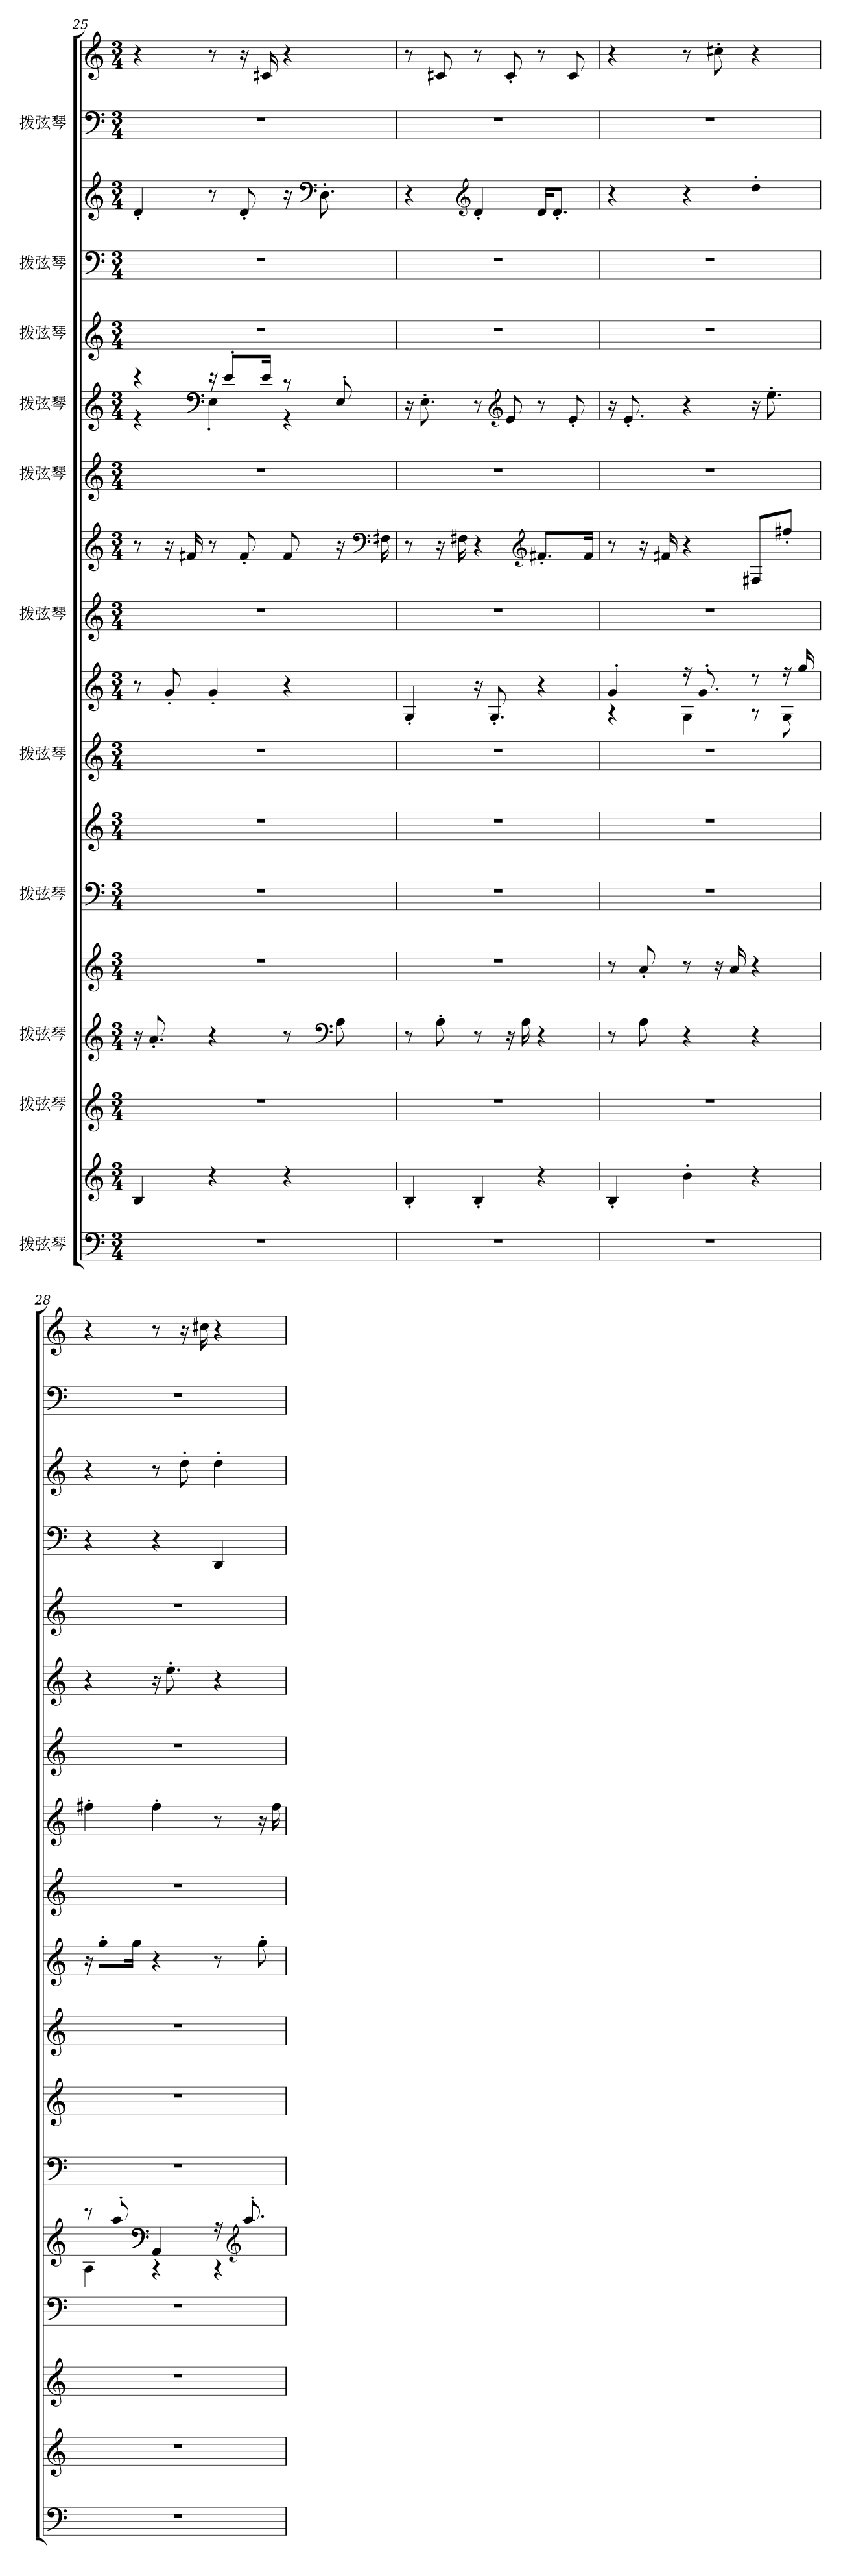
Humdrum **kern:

**kern	**kern	**kern	**kern	**kern	**kern	**kern	**kern	**kern	**kern	**kern	**kern	**kern	**kern	**kern	**kern	**kern	**kern
*part11	*part11	*part10	*part9	*part9	*part8	*part8	*part7	*part7	*part6	*part6	*part5	*part4	*part3	*part2	*part2	*part1	*part1
*staff18	*staff17	*staff16	*staff15	*staff14	*staff13	*staff12	*staff11	*staff10	*staff9	*staff8	*staff7	*staff6	*staff5	*staff4	*staff3	*staff2	*staff1
*I"拨弦琴	*	*I"拨弦琴	*I"拨弦琴	*	*I"拨弦琴	*	*I"拨弦琴	*	*I"拨弦琴	*	*I"拨弦琴	*I"拨弦琴	*I"拨弦琴	*I"拨弦琴	*	*I"拨弦琴	*
!!LO:PB:g=z
*clefF4	*clefG2	*clefG2	*clefG2	*clefG2	*clefF4	*clefG2	*clefG2	*clefG2	*clefG2	*clefG2	*clefG2	*clefG2	*clefG2	*clefF4	*clefG2	*clefF4	*clefG2
*k[]	*k[]	*k[]	*k[]	*k[]	*k[]	*k[]	*k[]	*k[]	*k[]	*k[]	*k[]	*k[]	*k[]	*k[]	*k[]	*k[]	*k[]
*M3/4	*M3/4	*M3/4	*M3/4	*M3/4	*M3/4	*M3/4	*M3/4	*M3/4	*M3/4	*M3/4	*M3/4	*M3/4	*M3/4	*M3/4	*M3/4	*M3/4	*M3/4
=25	=25	=25	=25	=25	=25	=25	=25	=25	=25	=25	=25	=25	=25	=25	=25	=25	=25
*	*	*	*	*	*	*	*	*	*	*	*	*^	*	*	*	*	*
2.r	4B/	2.r	16r	2.r	2.r	2.r	2.r	8r	2.r	8r	2.r	4r	4r	2.r	2.r	4d'/	2.r	4r
.	.	.	8.a'/	.	.	.	.	.	.	.	.	.	.	.	.	.	.	.
.	.	.	.	.	.	.	.	8g'/	.	16r	.	.	.	.	.	.	.	.
.	.	.	.	.	.	.	.	.	.	16f#X/	.	.	.	.	.	.	.	.
*	*	*	*	*	*	*	*	*	*	*	*	*clefF4	*	*	*	*	*	*
.	4r	.	4r	.	.	.	.	4g'/	.	8r	.	16r	4E'\	.	.	8r	.	8r
.	.	.	.	.	.	.	.	.	.	.	.	8e'/L	.	.	.	.	.	.
.	.	.	.	.	.	.	.	.	.	8f#'/	.	.	.	.	.	8d'/	.	16r
.	.	.	.	.	.	.	.	.	.	.	.	16e/Jk	.	.	.	.	.	16c#X/
.	4r	.	8r	.	.	.	.	4r	.	8f#/	.	8r	4r	.	.	16r	.	4r
*	*	*	*	*	*	*	*	*	*	*	*	*	*	*	*	*clefF4	*	*
.	.	.	.	.	.	.	.	.	.	.	.	.	.	.	.	8.D'\	.	.
*	*	*	*clefF4	*	*	*	*	*	*	*	*	*	*	*	*	*	*	*
.	.	.	8A\	.	.	.	.	.	.	16r	.	8E'/	.	.	.	.	.	.
*	*	*	*	*	*	*	*	*	*	*clefF4	*	*	*	*	*	*	*	*
.	.	.	.	.	.	.	.	.	.	16F#X\	.	.	.	.	.	.	.	.
*	*	*	*	*	*	*	*	*	*	*	*	*v	*v	*	*	*	*	*
=26	=26	=26	=26	=26	=26	=26	=26	=26	=26	=26	=26	=26	=26	=26	=26	=26	=26
2.r	4B'/	2.r	8r	2.r	2.r	2.r	2.r	4G'/	2.r	8r	2.r	16r	2.r	2.r	4r	2.r	8r
.	.	.	.	.	.	.	.	.	.	.	.	8.E'\	.	.	.	.	.
.	.	.	8A'\	.	.	.	.	.	.	16r	.	.	.	.	.	.	8c#X/
.	.	.	.	.	.	.	.	.	.	16F#X\	.	.	.	.	.	.	.
*	*	*	*	*	*	*	*	*	*	*	*	*	*	*	*clefG2	*	*
.	4B'/	.	8r	.	.	.	.	16r	.	4r	.	8r	.	.	4d'/	.	8r
.	.	.	.	.	.	.	.	8.G'/	.	.	.	.	.	.	.	.	.
*	*	*	*	*	*	*	*	*	*	*	*	*clefG2	*	*	*	*	*
.	.	.	16r	.	.	.	.	.	.	.	.	8e/	.	.	.	.	8c#'/
.	.	.	16A\	.	.	.	.	.	.	.	.	.	.	.	.	.	.
*	*	*	*	*	*	*	*	*	*	*clefG2	*	*	*	*	*	*	*
.	4r	.	4r	.	.	.	.	4r	.	8.f#X'/L	.	8r	.	.	16d/KL	.	8r
.	.	.	.	.	.	.	.	.	.	.	.	.	.	.	8.d'/J	.	.
.	.	.	.	.	.	.	.	.	.	.	.	8e'/	.	.	.	.	8c#/
.	.	.	.	.	.	.	.	.	.	16f#/Jk	.	.	.	.	.	.	.
!!LO:PB:g=z
=27	=27	=27	=27	=27	=27	=27	=27	=27	=27	=27	=27	=27	=27	=27	=27	=27	=27
*	*	*	*	*	*	*	*	*^	*	*	*	*	*	*	*	*	*
2.r	4B'/	2.r	8r	8r	2.r	2.r	2.r	4g'/	4r	2.r	8r	2.r	16r	2.r	2.r	4r	2.r	4r
.	.	.	.	.	.	.	.	.	.	.	.	.	8.e'/	.	.	.	.	.
.	.	.	8A\	8a'/	.	.	.	.	.	.	16r	.	.	.	.	.	.	.
.	.	.	.	.	.	.	.	.	.	.	16f#X/	.	.	.	.	.	.	.
.	4b'\	.	4r	8r	.	.	.	16r	4G\	.	4r	.	4r	.	.	4r	.	8r
.	.	.	.	.	.	.	.	8.g'/	.	.	.	.	.	.	.	.	.	.
.	.	.	.	16r	.	.	.	.	.	.	.	.	.	.	.	.	.	8cc#X'\
.	.	.	.	16a/	.	.	.	.	.	.	.	.	.	.	.	.	.	.
.	4r	.	4r	4r	.	.	.	8r	8r	.	8F#X/L	.	16r	.	.	4dd'\	.	4r
.	.	.	.	.	.	.	.	.	.	.	.	.	8.ee'\	.	.	.	.	.
.	.	.	.	.	.	.	.	16r	8G\	.	8ff#X'/J	.	.	.	.	.	.	.
.	.	.	.	.	.	.	.	16gg/	.	.	.	.	.	.	.	.	.	.
*	*	*	*	*	*	*	*	*v	*v	*	*	*	*	*	*	*	*	*
=28	=28	=28	=28	=28	=28	=28	=28	=28	=28	=28	=28	=28	=28	=28	=28	=28	=28
*	*	*	*	*^	*	*	*	*	*	*	*	*	*	*	*	*	*
2.r	2.r	2.r	2.r	8r	4A\	2.r	2.r	2.r	16r	2.r	4ff#X'\	2.r	4r	2.r	4r	4r	2.r	4r
.	.	.	.	.	.	.	.	.	8gg'\L	.	.	.	.	.	.	.	.	.
.	.	.	.	8aa'/	.	.	.	.	.	.	.	.	.	.	.	.	.	.
.	.	.	.	.	.	.	.	.	16gg\Jk	.	.	.	.	.	.	.	.	.
*	*	*	*	*clefF4	*	*	*	*	*	*	*	*	*	*	*	*	*	*
.	.	.	.	4AA/	4r	.	.	.	4r	.	4ff#'\	.	16r	.	4r	8r	.	8r
.	.	.	.	.	.	.	.	.	.	.	.	.	8.ee'\	.	.	.	.	.
.	.	.	.	.	.	.	.	.	.	.	.	.	.	.	.	8dd'\	.	16r
.	.	.	.	.	.	.	.	.	.	.	.	.	.	.	.	.	.	16cc#X\
.	.	.	.	16r	4r	.	.	.	8r	.	8r	.	4r	.	4DD/	4dd'\	.	4r
*	*	*	*	*clefG2	*	*	*	*	*	*	*	*	*	*	*	*	*	*
.	.	.	.	8.aa'/	.	.	.	.	.	.	.	.	.	.	.	.	.	.
.	.	.	.	.	.	.	.	.	8gg'\	.	16r	.	.	.	.	.	.	.
.	.	.	.	.	.	.	.	.	.	.	16ff#\	.	.	.	.	.	.	.
*	*	*	*	*v	*v	*	*	*	*	*	*	*	*	*	*	*	*	*
=	=	=	=	=	=	=	=	=	=	=	=	=	=	=	=	=	=
*-	*-	*-	*-	*-	*-	*-	*-	*-	*-	*-	*-	*-	*-	*-	*-	*-	*-
